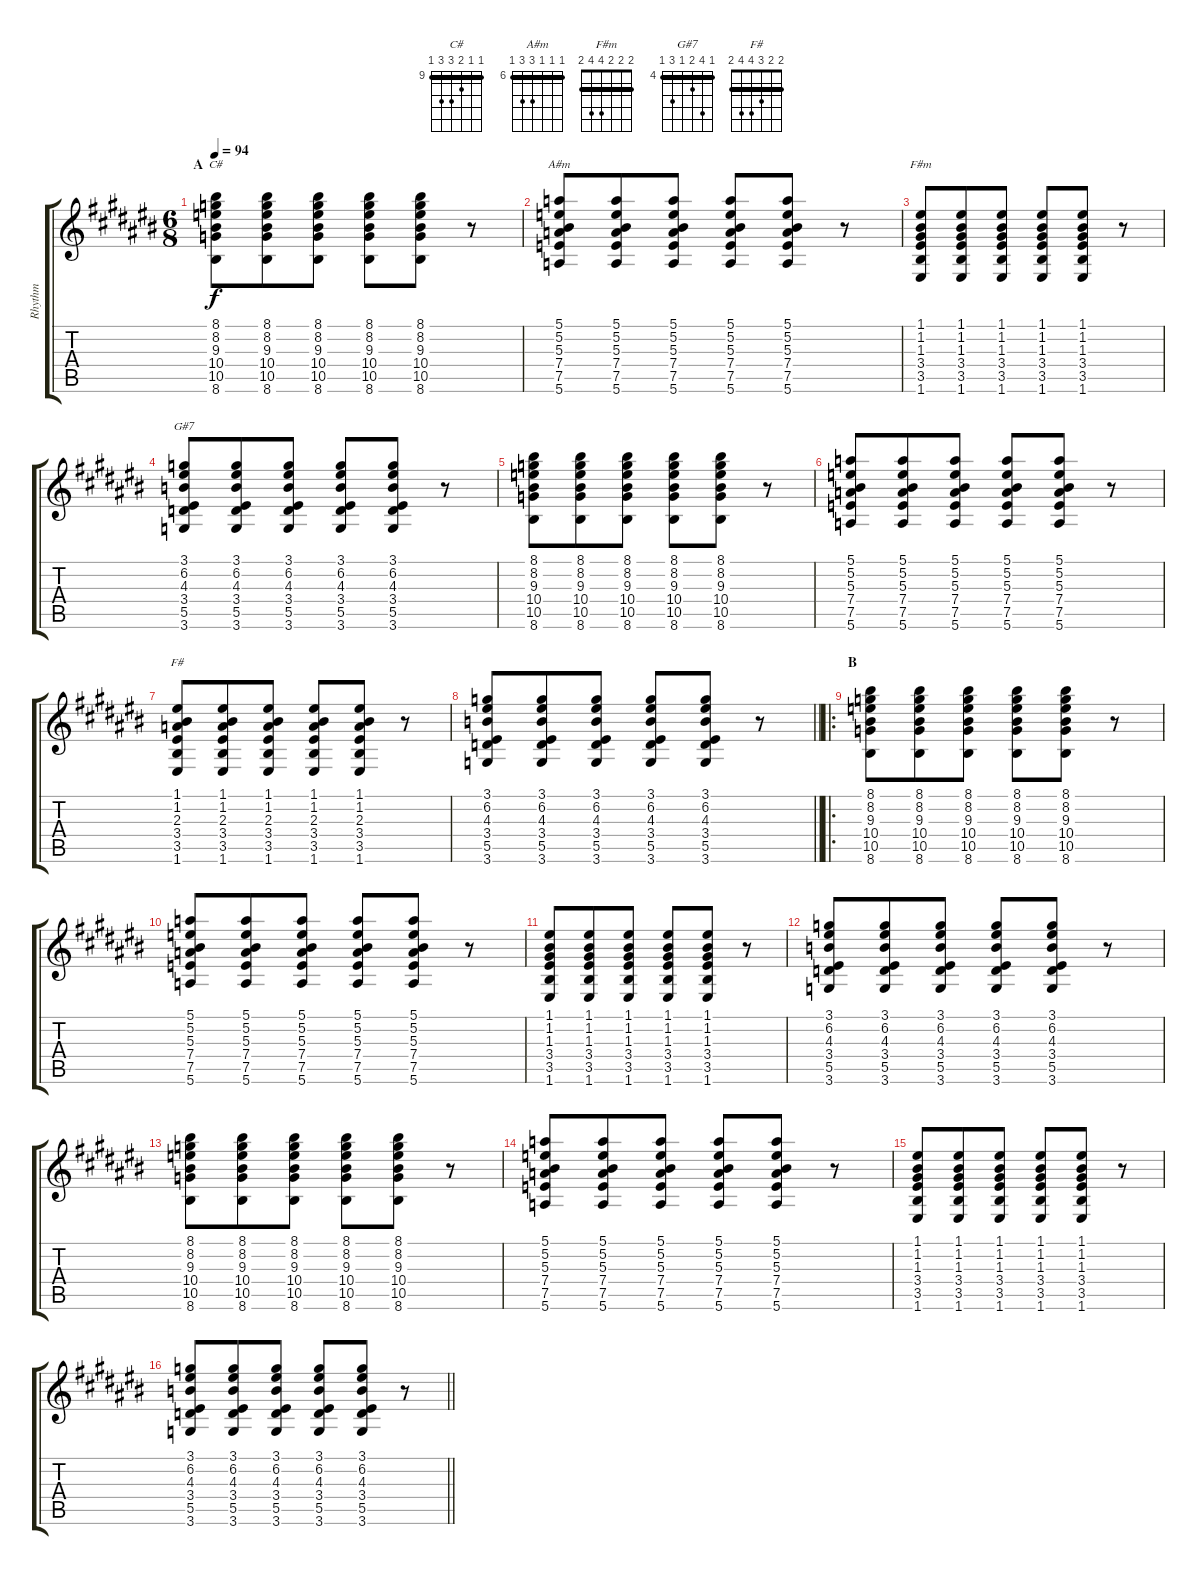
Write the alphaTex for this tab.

\track ("Rhythm" "Rhythm") {instrument acousticguitarnylon}
\staff {score tabs}
\tuning (E4 B3 G3 D3 A2 E2) {hide}
\chord ("C#" 9 9 10 11 11 9) {firstfret 9 barre 9}
\chord ("A#m" 6 6 6 8 8 6) {firstfret 6 barre 6}
\chord ("F#m" 2 2 2 4 4 2) {barre 2}
\chord ("G#7" 4 7 5 4 6 4) {firstfret 4 barre 4}
\chord ("F#" 2 2 3 4 4 2) {barre 2}
\ts (6 8)
\section ("" "A")
\tempo 94
\clef g2
\ks c#
(8.1 8.2 9.3 10.4 10.5 8.6).8{ch "C#" dy f instrument acousticguitarnylon} (8.1 8.2 9.3 10.4 10.5 8.6).8 (8.1 8.2 9.3 10.4 10.5 8.6).8 (8.1 8.2 9.3 10.4 10.5 8.6).8 (8.1 8.2 9.3 10.4 10.5 8.6).8 r.8 |
(5.1 5.2 5.3 7.4 7.5 5.6).8{ch "A#m"} (5.1 5.2 5.3 7.4 7.5 5.6).8 (5.1 5.2 5.3 7.4 7.5 5.6).8 (5.1 5.2 5.3 7.4 7.5 5.6).8 (5.1 5.2 5.3 7.4 7.5 5.6).8 r.8 |
(1.1 1.2 1.3 3.4 3.5 1.6).8{ch "F#m"} (1.1 1.2 1.3 3.4 3.5 1.6).8 (1.1 1.2 1.3 3.4 3.5 1.6).8 (1.1 1.2 1.3 3.4 3.5 1.6).8 (1.1 1.2 1.3 3.4 3.5 1.6).8 r.8 |
(3.1 6.2 4.3 3.4 5.5 3.6).8{ch "G#7"} (3.1 6.2 4.3 3.4 5.5 3.6).8 (3.1 6.2 4.3 3.4 5.5 3.6).8 (3.1 6.2 4.3 3.4 5.5 3.6).8 (3.1 6.2 4.3 3.4 5.5 3.6).8 r.8 |
(8.1 8.2 9.3 10.4 10.5 8.6).8 (8.1 8.2 9.3 10.4 10.5 8.6).8 (8.1 8.2 9.3 10.4 10.5 8.6).8 (8.1 8.2 9.3 10.4 10.5 8.6).8 (8.1 8.2 9.3 10.4 10.5 8.6).8 r.8 |
(5.1 5.2 5.3 7.4 7.5 5.6).8 (5.1 5.2 5.3 7.4 7.5 5.6).8 (5.1 5.2 5.3 7.4 7.5 5.6).8 (5.1 5.2 5.3 7.4 7.5 5.6).8 (5.1 5.2 5.3 7.4 7.5 5.6).8 r.8 |
(1.1 1.2 2.3 3.4 3.5 1.6).8{ch "F#"} (1.1 1.2 2.3 3.4 3.5 1.6).8 (1.1 1.2 2.3 3.4 3.5 1.6).8 (1.1 1.2 2.3 3.4 3.5 1.6).8 (1.1 1.2 2.3 3.4 3.5 1.6).8 r.8 |
\barLineRight lightlight
(3.1 6.2 4.3 3.4 5.5 3.6).8 (3.1 6.2 4.3 3.4 5.5 3.6).8 (3.1 6.2 4.3 3.4 5.5 3.6).8 (3.1 6.2 4.3 3.4 5.5 3.6).8 (3.1 6.2 4.3 3.4 5.5 3.6).8 r.8 |
\ro
\section ("" "B")
(8.1 8.2 9.3 10.4 10.5 8.6).8 (8.1 8.2 9.3 10.4 10.5 8.6).8 (8.1 8.2 9.3 10.4 10.5 8.6).8 (8.1 8.2 9.3 10.4 10.5 8.6).8 (8.1 8.2 9.3 10.4 10.5 8.6).8 r.8 |
(5.1 5.2 5.3 7.4 7.5 5.6).8 (5.1 5.2 5.3 7.4 7.5 5.6).8 (5.1 5.2 5.3 7.4 7.5 5.6).8 (5.1 5.2 5.3 7.4 7.5 5.6).8 (5.1 5.2 5.3 7.4 7.5 5.6).8 r.8 |
(1.1 1.2 1.3 3.4 3.5 1.6).8 (1.1 1.2 1.3 3.4 3.5 1.6).8 (1.1 1.2 1.3 3.4 3.5 1.6).8 (1.1 1.2 1.3 3.4 3.5 1.6).8 (1.1 1.2 1.3 3.4 3.5 1.6).8 r.8 |
(3.1 6.2 4.3 3.4 5.5 3.6).8 (3.1 6.2 4.3 3.4 5.5 3.6).8 (3.1 6.2 4.3 3.4 5.5 3.6).8 (3.1 6.2 4.3 3.4 5.5 3.6).8 (3.1 6.2 4.3 3.4 5.5 3.6).8 r.8 |
(8.1 8.2 9.3 10.4 10.5 8.6).8 (8.1 8.2 9.3 10.4 10.5 8.6).8 (8.1 8.2 9.3 10.4 10.5 8.6).8 (8.1 8.2 9.3 10.4 10.5 8.6).8 (8.1 8.2 9.3 10.4 10.5 8.6).8 r.8 |
(5.1 5.2 5.3 7.4 7.5 5.6).8 (5.1 5.2 5.3 7.4 7.5 5.6).8 (5.1 5.2 5.3 7.4 7.5 5.6).8 (5.1 5.2 5.3 7.4 7.5 5.6).8 (5.1 5.2 5.3 7.4 7.5 5.6).8 r.8 |
(1.1 1.2 1.3 3.4 3.5 1.6).8 (1.1 1.2 1.3 3.4 3.5 1.6).8 (1.1 1.2 1.3 3.4 3.5 1.6).8 (1.1 1.2 1.3 3.4 3.5 1.6).8 (1.1 1.2 1.3 3.4 3.5 1.6).8 r.8 |
\barLineRight lightlight
(3.1 6.2 4.3 3.4 5.5 3.6).8 (3.1 6.2 4.3 3.4 5.5 3.6).8 (3.1 6.2 4.3 3.4 5.5 3.6).8 (3.1 6.2 4.3 3.4 5.5 3.6).8 (3.1 6.2 4.3 3.4 5.5 3.6).8 r.8
